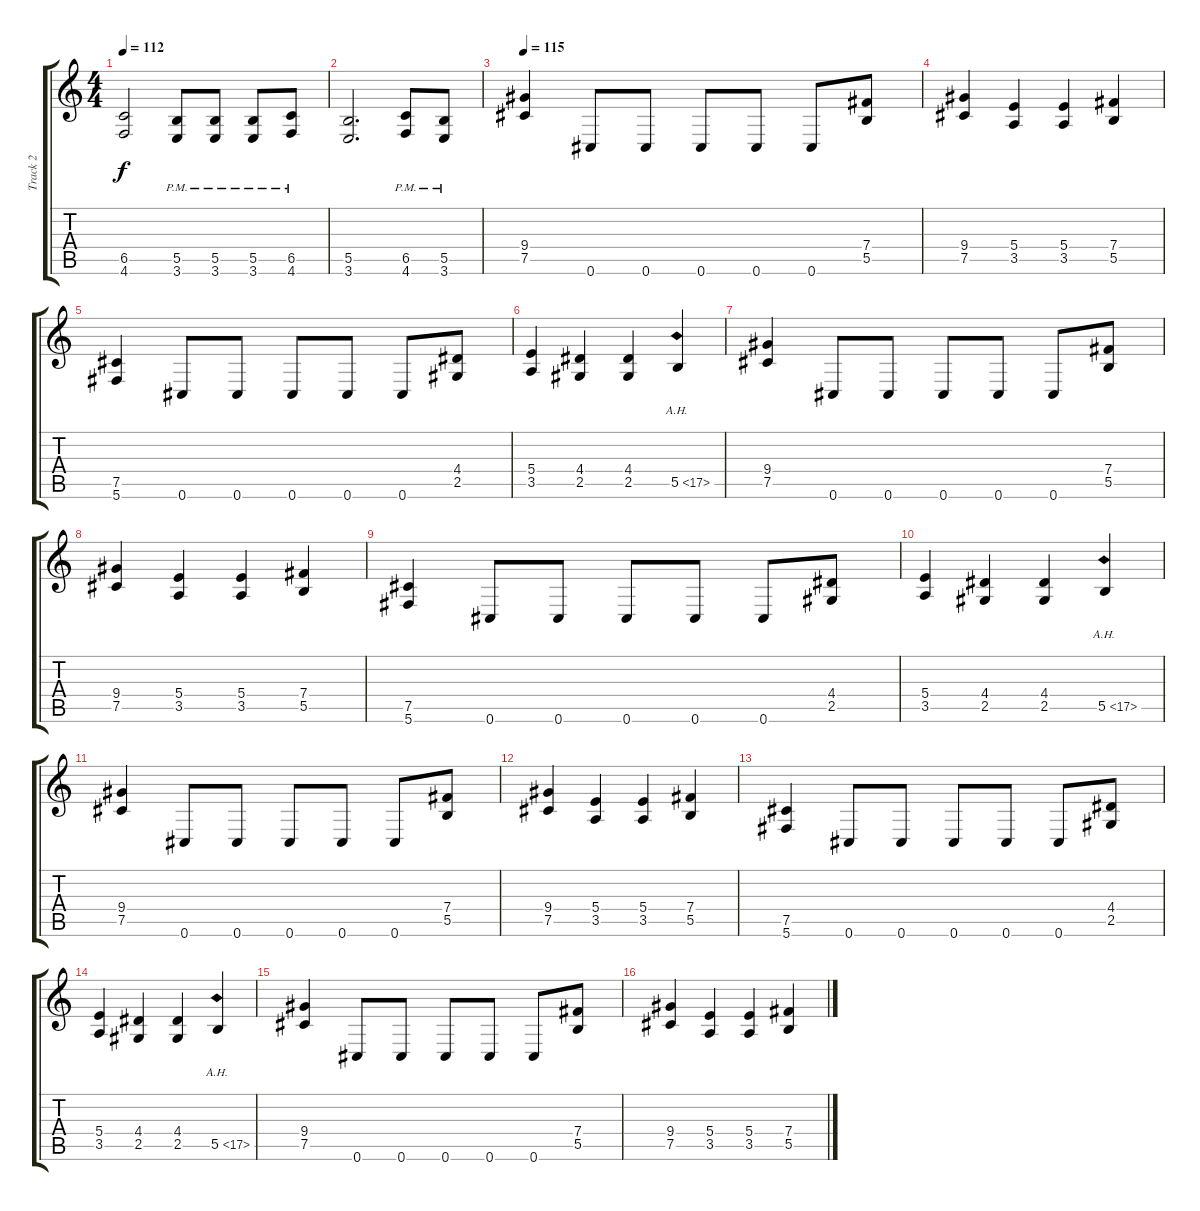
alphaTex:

\track ("Track 2" "Track 2") {instrument overdrivenguitar}
\staff {score tabs}
\tuning (Db4 Ab3 E3 B2 Gb2 Db2) {hide}
\ts (4 4)
\tempo 112
\clef g2
\ks c
(6.5 4.6).2{dy f} (5.5{pm} 3.6{pm}).8 (5.5{pm} 3.6{pm}).8 (5.5{pm} 3.6{pm}).8 (6.5{pm} 4.6{pm}).8 |
(5.5 3.6).2{d} (6.5{pm} 4.6{pm}).8 (5.5{pm} 3.6{pm}).8 |
\tempo 115
(9.4 7.5).4 0.6.8 0.6.8 0.6.8 0.6.8 0.6.8 (7.4 5.5).8 |
(9.4 7.5).4 (5.4 3.5).4 (5.4 3.5).4 (7.4 5.5).4 |
(7.5 5.6).4 0.6.8 0.6.8 0.6.8 0.6.8 0.6.8 (4.4 2.5).8 |
(5.4 3.5).4 (4.4 2.5).4 (4.4 2.5).4 5.5{ah 12}.4 |
(9.4 7.5).4 0.6.8 0.6.8 0.6.8 0.6.8 0.6.8 (7.4 5.5).8 |
(9.4 7.5).4 (5.4 3.5).4 (5.4 3.5).4 (7.4 5.5).4 |
(7.5 5.6).4 0.6.8 0.6.8 0.6.8 0.6.8 0.6.8 (4.4 2.5).8 |
(5.4 3.5).4 (4.4 2.5).4 (4.4 2.5).4 5.5{ah 12}.4 |
(9.4 7.5).4 0.6.8 0.6.8 0.6.8 0.6.8 0.6.8 (7.4 5.5).8 |
(9.4 7.5).4 (5.4 3.5).4 (5.4 3.5).4 (7.4 5.5).4 |
(7.5 5.6).4 0.6.8 0.6.8 0.6.8 0.6.8 0.6.8 (4.4 2.5).8 |
(5.4 3.5).4 (4.4 2.5).4 (4.4 2.5).4 5.5{ah 12}.4 |
(9.4 7.5).4 0.6.8 0.6.8 0.6.8 0.6.8 0.6.8 (7.4 5.5).8 |
(9.4 7.5).4 (5.4 3.5).4 (5.4 3.5).4 (7.4 5.5).4
